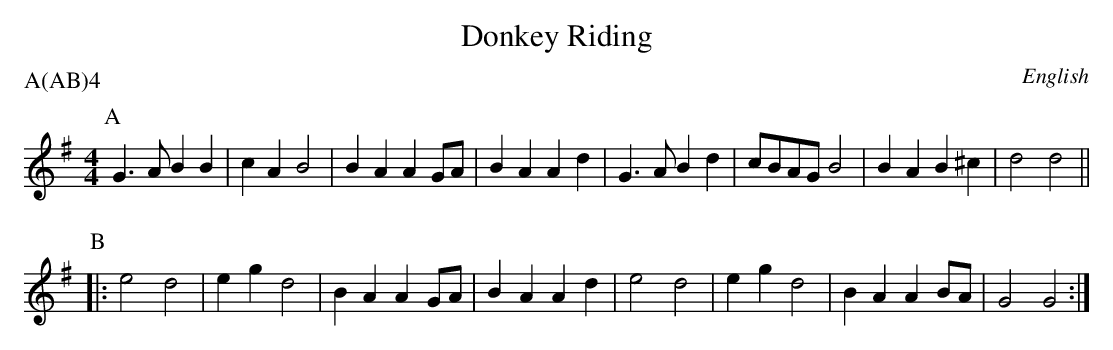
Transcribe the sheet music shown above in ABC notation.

X:1
T:Donkey Riding
O:English
P:A(AB)4
K:G
M:4/4
L:1/8
P:A
 G3 A B2 B2 | c2 A2 B4 | B2 A2 A2 GA | B2 A2 A2 d2 |\
 G3 A B2 d2 | cBAG B4 | B2 A2 B2 ^c2 | d4 d4 ||
P:B
 |: e4 d4 | e2 g2 d4 | B2 A2 A2 GA | B2 A2 A2 d2 |\
 e4 d4 | e2 g2 d4 | B2 A2 A2 BA | G4 G4 :|
